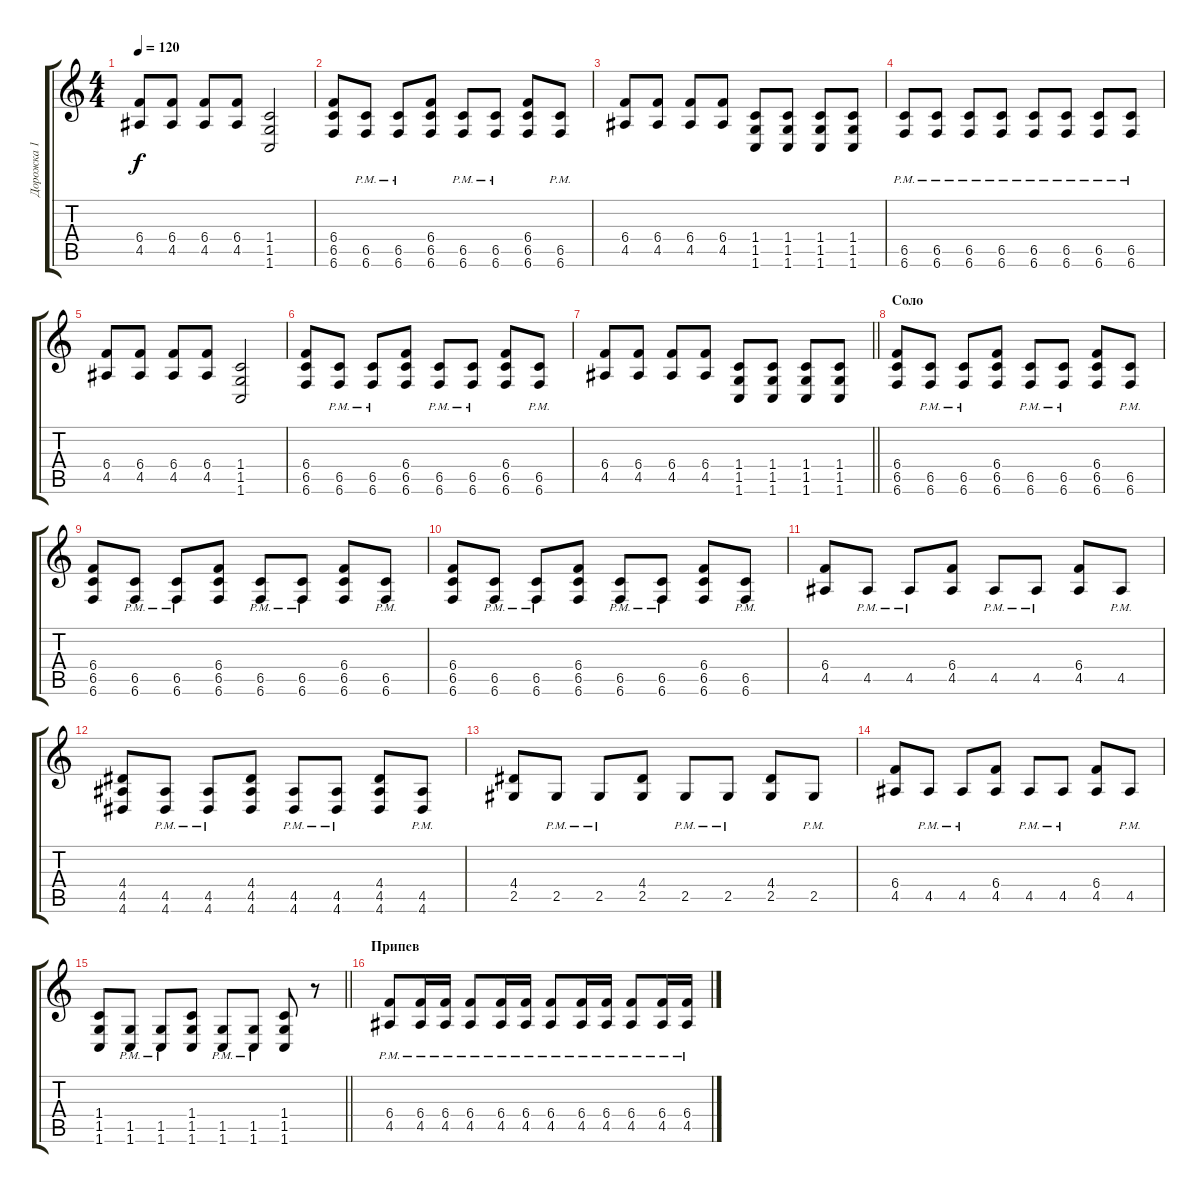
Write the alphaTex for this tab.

\track ("Дорожка 1" "Дорожка 1") {instrument distortionguitar}
\staff {score tabs}
\tuning (Db4 Ab3 E3 B2 Gb2 B1) {hide}
\ts (4 4)
\tempo 120
\clef g2
\ks c
(6.4 4.5).8{dy f} (6.4 4.5).8 (6.4 4.5).8 (6.4 4.5).8 (1.4 1.5 1.6).2 |
(6.4 6.5 6.6).8 (6.5{pm} 6.6{pm}).8 (6.5{pm} 6.6{pm}).8 (6.4 6.5 6.6).8 (6.5{pm} 6.6{pm}).8 (6.5{pm} 6.6{pm}).8 (6.4 6.5 6.6).8 (6.5{pm} 6.6{pm}).8 |
(6.4 4.5).8 (6.4 4.5).8 (6.4 4.5).8 (6.4 4.5).8 (1.4 1.5 1.6).8 (1.4 1.5 1.6).8 (1.4 1.5 1.6).8 (1.4 1.5 1.6).8 |
(6.5{pm} 6.6{pm}).8 (6.5{pm} 6.6{pm}).8 (6.5{pm} 6.6{pm}).8 (6.5{pm} 6.6{pm}).8 (6.5{pm} 6.6{pm}).8 (6.5{pm} 6.6{pm}).8 (6.5{pm} 6.6{pm}).8 (6.5{pm} 6.6{pm}).8 |
(6.4 4.5).8 (6.4 4.5).8 (6.4 4.5).8 (6.4 4.5).8 (1.4 1.5 1.6).2 |
(6.4 6.5 6.6).8 (6.5{pm} 6.6{pm}).8 (6.5{pm} 6.6{pm}).8 (6.4 6.5 6.6).8 (6.5{pm} 6.6{pm}).8 (6.5{pm} 6.6{pm}).8 (6.4 6.5 6.6).8 (6.5{pm} 6.6{pm}).8 |
\barLineRight lightlight
(6.4 4.5).8 (6.4 4.5).8 (6.4 4.5).8 (6.4 4.5).8 (1.4 1.5 1.6).8 (1.4 1.5 1.6).8 (1.4 1.5 1.6).8 (1.4 1.5 1.6).8 |
\section ("" "Соло")
(6.4 6.5 6.6).8 (6.5{pm} 6.6{pm}).8 (6.5{pm} 6.6{pm}).8 (6.4 6.5 6.6).8 (6.5{pm} 6.6{pm}).8 (6.5{pm} 6.6{pm}).8 (6.4 6.5 6.6).8 (6.5{pm} 6.6{pm}).8 |
(6.4 6.5 6.6).8 (6.5{pm} 6.6{pm}).8 (6.5{pm} 6.6{pm}).8 (6.4 6.5 6.6).8 (6.5{pm} 6.6{pm}).8 (6.5{pm} 6.6{pm}).8 (6.4 6.5 6.6).8 (6.5{pm} 6.6{pm}).8 |
(6.4 6.5 6.6).8 (6.5{pm} 6.6{pm}).8 (6.5{pm} 6.6{pm}).8 (6.4 6.5 6.6).8 (6.5{pm} 6.6{pm}).8 (6.5{pm} 6.6{pm}).8 (6.4 6.5 6.6).8 (6.5{pm} 6.6{pm}).8 |
(6.4 4.5).8 4.5{pm}.8 4.5{pm}.8 (6.4 4.5).8 4.5{pm}.8 4.5{pm}.8 (6.4 4.5).8 4.5{pm}.8 |
(4.4 4.5 4.6).8 (4.5{pm} 4.6{pm}).8 (4.5{pm} 4.6{pm}).8 (4.4 4.5 4.6).8 (4.5{pm} 4.6{pm}).8 (4.5{pm} 4.6{pm}).8 (4.4 4.5 4.6).8 (4.5{pm} 4.6{pm}).8 |
(4.4 2.5).8 2.5{pm}.8 2.5{pm}.8 (4.4 2.5).8 2.5{pm}.8 2.5{pm}.8 (4.4 2.5).8 2.5{pm}.8 |
(6.4 4.5).8 4.5{pm}.8 4.5{pm}.8 (6.4 4.5).8 4.5{pm}.8 4.5{pm}.8 (6.4 4.5).8 4.5{pm}.8 |
\barLineRight lightlight
(1.4 1.5 1.6).8 (1.5{pm} 1.6{pm}).8 (1.5{pm} 1.6{pm}).8 (1.4 1.5 1.6).8 (1.5{pm} 1.6{pm}).8 (1.5{pm} 1.6{pm}).8 (1.4 1.5 1.6).8 r.8 |
\section ("" "Припев")
(6.4{pm} 4.5{pm}).8 (6.4{pm} 4.5{pm}).16 (6.4{pm} 4.5{pm}).16 (6.4{pm} 4.5{pm}).8 (6.4{pm} 4.5{pm}).16 (6.4{pm} 4.5{pm}).16 (6.4{pm} 4.5{pm}).8 (6.4{pm} 4.5{pm}).16 (6.4{pm} 4.5{pm}).16 (6.4{pm} 4.5{pm}).8 (6.4{pm} 4.5{pm}).16 (6.4{pm} 4.5{pm}).16
